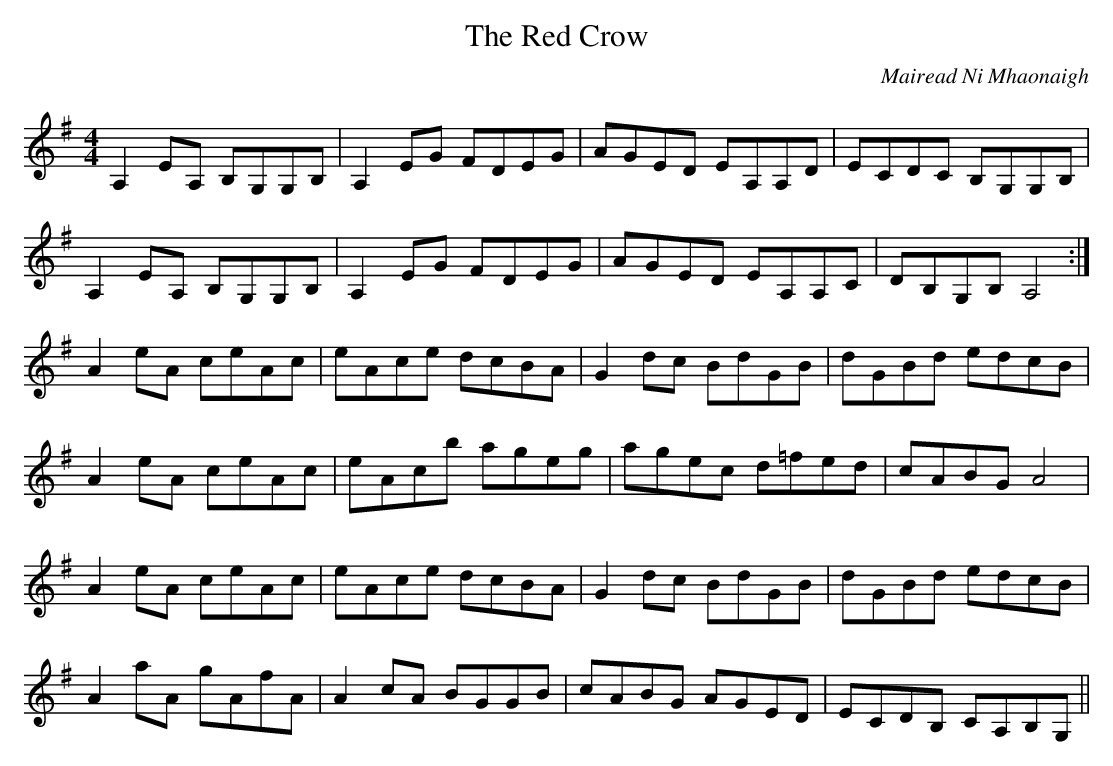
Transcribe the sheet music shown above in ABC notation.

X:1
T:The Red Crow
M:4/4
L:1/8
C:Mairead Ni Mhaonaigh
K:Ador
A,2EA, B,G,G,B,|A,2EG FDEG|AGED EA,A,D|ECDC B,G,G,B,|
A,2EA, B,G,G,B,|A,2EG FDEG|AGED EA,A,C|DB,G,B, A,4:|
A2eA ceAc|eAce dcBA|G2dc BdGB|dGBd edcB|
A2eA ceAc|eAcb ageg|agec d=fed|cABG A4|
A2eA ceAc|eAce dcBA|G2dc BdGB|dGBd edcB|
A2aA gAfA|A2cA BGGB|cABG AGED|ECDB, CA,B,G,||
